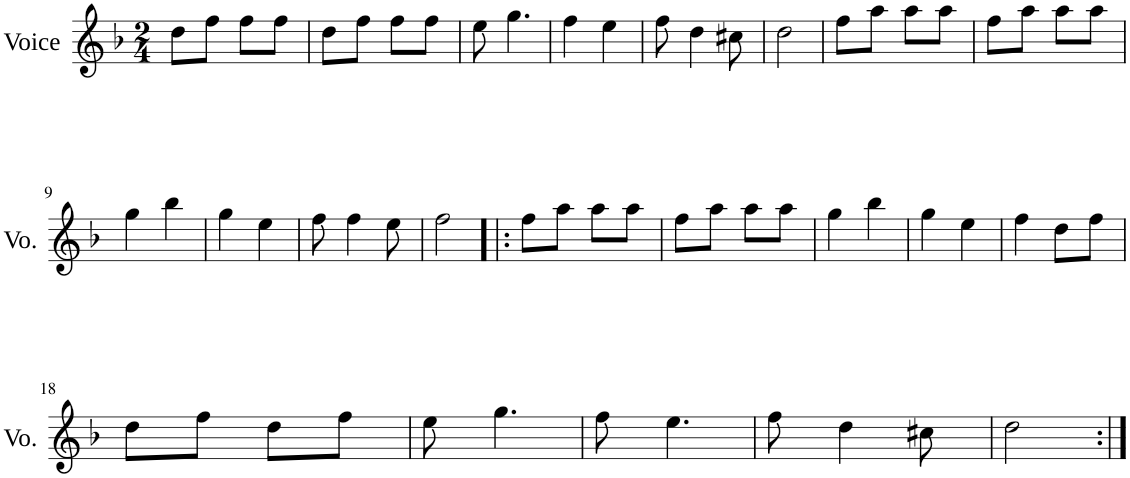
**kern
*part1
*staff1
*I"Voice
*I'Vo.
*clefG2
*k[b-]
*M2/4
=1
8dd\L
8ff\J
8ff\L
8ff\J
=2
8dd\L
8ff\J
8ff\L
8ff\J
=3
8ee\
4.gg\
=4
4ff\
4ee\
=5
8ff\
4dd\
8cc#X\
=6
2dd\
=7
8ff\L
8aa\J
8aa\L
8aa\J
=8
8ff\L
8aa\J
8aa\L
8aa\J
!!LO:LB:g=z
=9
4gg\
4bb-\
=10
4gg\
4ee\
=11
8ff\
4ff\
8ee\
=12
2ff\
=13!|:
8ff\L
8aa\J
8aa\L
8aa\J
=14
8ff\L
8aa\J
8aa\L
8aa\J
=15
4gg\
4bb-\
=16
4gg\
4ee\
=17
4ff\
8dd\L
8ff\J
!!LO:LB:g=z
=18
8dd\L
8ff\J
8dd\L
8ff\J
=19
8ee\
4.gg\
=20
8ff\
4.ee\
=21
8ff\
4dd\
8cc#X\
=22
2dd\
=:|!
*-
